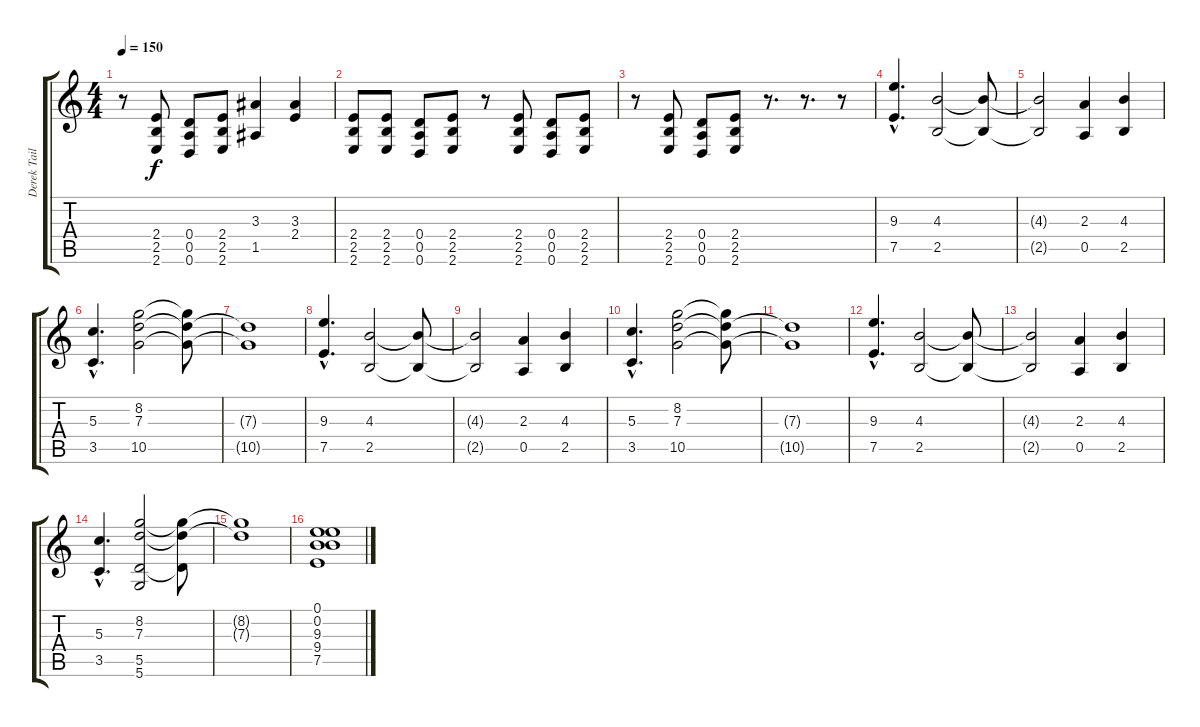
\track ("Derek Tailer-guitar" "Derek Tail") {instrument overdrivenguitar}
\staff {score tabs}
\tuning (E4 B3 G3 D3 A2 D2) {hide}
\ts (4 4)
\tempo 150
\clef g2
\ks c
r.8{dy f} (2.4 2.5 2.6).8 (0.4 0.5 0.6).8 (2.4 2.5 2.6).8 (3.3 1.5).4 (3.3 2.4).4 |
(2.4 2.5 2.6).8 (2.4 2.5 2.6).8 (0.4 0.5 0.6).8 (2.4 2.5 2.6).8 r.8 (2.4 2.5 2.6).8 (0.4 0.5 0.6).8 (2.4 2.5 2.6).8 |
r.8 (2.4 2.5 2.6).8 (0.4 0.5 0.6).8 (2.4 2.5 2.6).8 r.8{d} r.8{d} r.8 |
(9.3{hac} 7.5{hac}).4{d} (4.3 2.5).2 (4.3{t} 2.5{t}).8 |
(4.3{t} 2.5{t}).2 (2.3 0.5).4 (4.3 2.5).4 |
(5.3{hac} 3.5{hac}).4{d} (8.2 7.3 10.5).2 (8.2{t} 7.3{t} 10.5{t}).8 |
(7.3{t} 10.5{t}).1 |
(9.3{hac} 7.5{hac}).4{d} (4.3 2.5).2 (4.3{t} 2.5{t}).8 |
(4.3{t} 2.5{t}).2 (2.3 0.5).4 (4.3 2.5).4 |
(5.3{hac} 3.5{hac}).4{d} (8.2 7.3 10.5).2 (8.2{t} 7.3{t} 10.5{t}).8 |
(7.3{t} 10.5{t}).1 |
(9.3{hac} 7.5{hac}).4{d} (4.3 2.5).2 (4.3{t} 2.5{t}).8 |
(4.3{t} 2.5{t}).2 (2.3 0.5).4 (4.3 2.5).4 |
(5.3{hac} 3.5{hac}).4{d} (8.2 7.3 5.5 5.6).2 (8.2{t} 7.3{t} 5.5{t}).8 |
(8.2{t} 7.3{t}).1 |
(0.1 0.2 9.3 9.4 7.5).1
